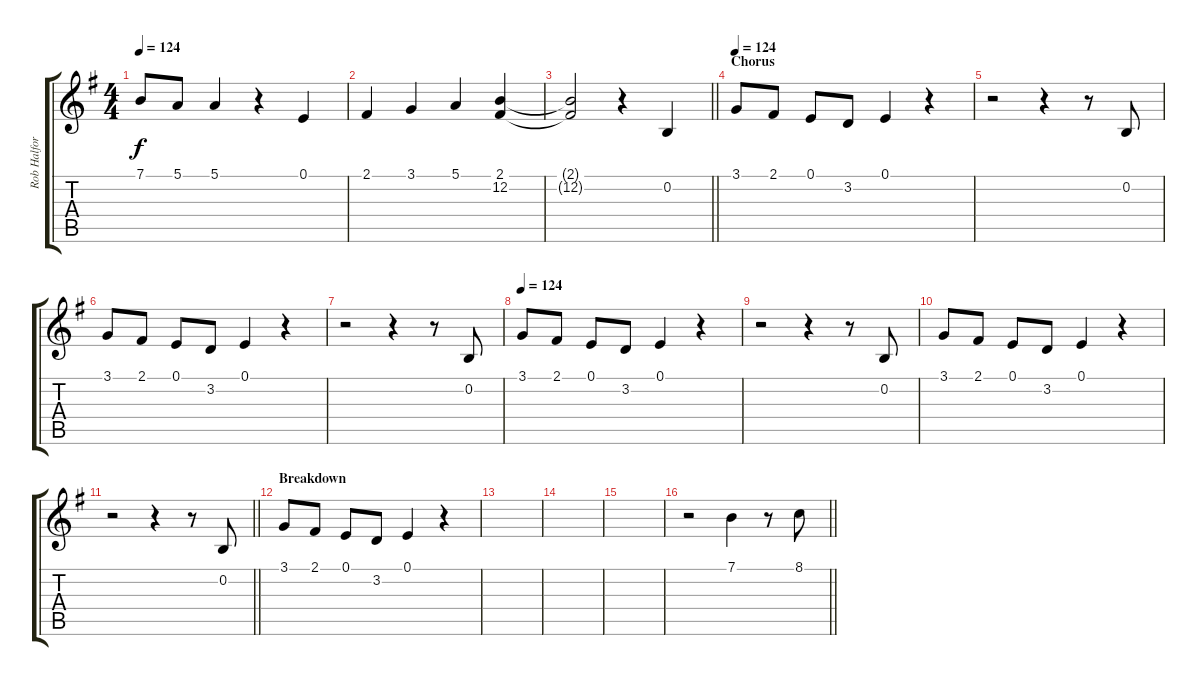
\track ("Rob Halford" "Rob Halfor") {instrument flute}
\staff {score tabs}
\tuning (E4 B3 G3 D3 A2 E2) {hide}
\ts (4 4)
\tempo 124
\clef g2
\ks g
7.1.8{dy f} 5.1.8 5.1.4 r.4 0.1.4 |
2.1.4 3.1.4 5.1.4 (2.1 12.2).4 |
\barLineRight lightlight
(2.1{t} 12.2{t}).2 r.4 0.2.4 |
\section ("" "Chorus")
\tempo 124
3.1.8 2.1.8 0.1.8 3.2.8 0.1.4 r.4 |
r.2 r.4 r.8 0.2.8 |
3.1.8 2.1.8 0.1.8 3.2.8 0.1.4 r.4 |
r.2 r.4 r.8 0.2.8 |
\tempo 124
3.1.8 2.1.8 0.1.8 3.2.8 0.1.4 r.4 |
r.2 r.4 r.8 0.2.8 |
3.1.8 2.1.8 0.1.8 3.2.8 0.1.4 r.4 |
\barLineRight lightlight
r.2 r.4 r.8 0.2.8 |
\section ("" "Breakdown")
3.1.8 2.1.8 0.1.8 3.2.8 0.1.4 r.4 |
|
|
|
\barLineRight lightlight
r.2 7.1.4 r.8 8.1.8
